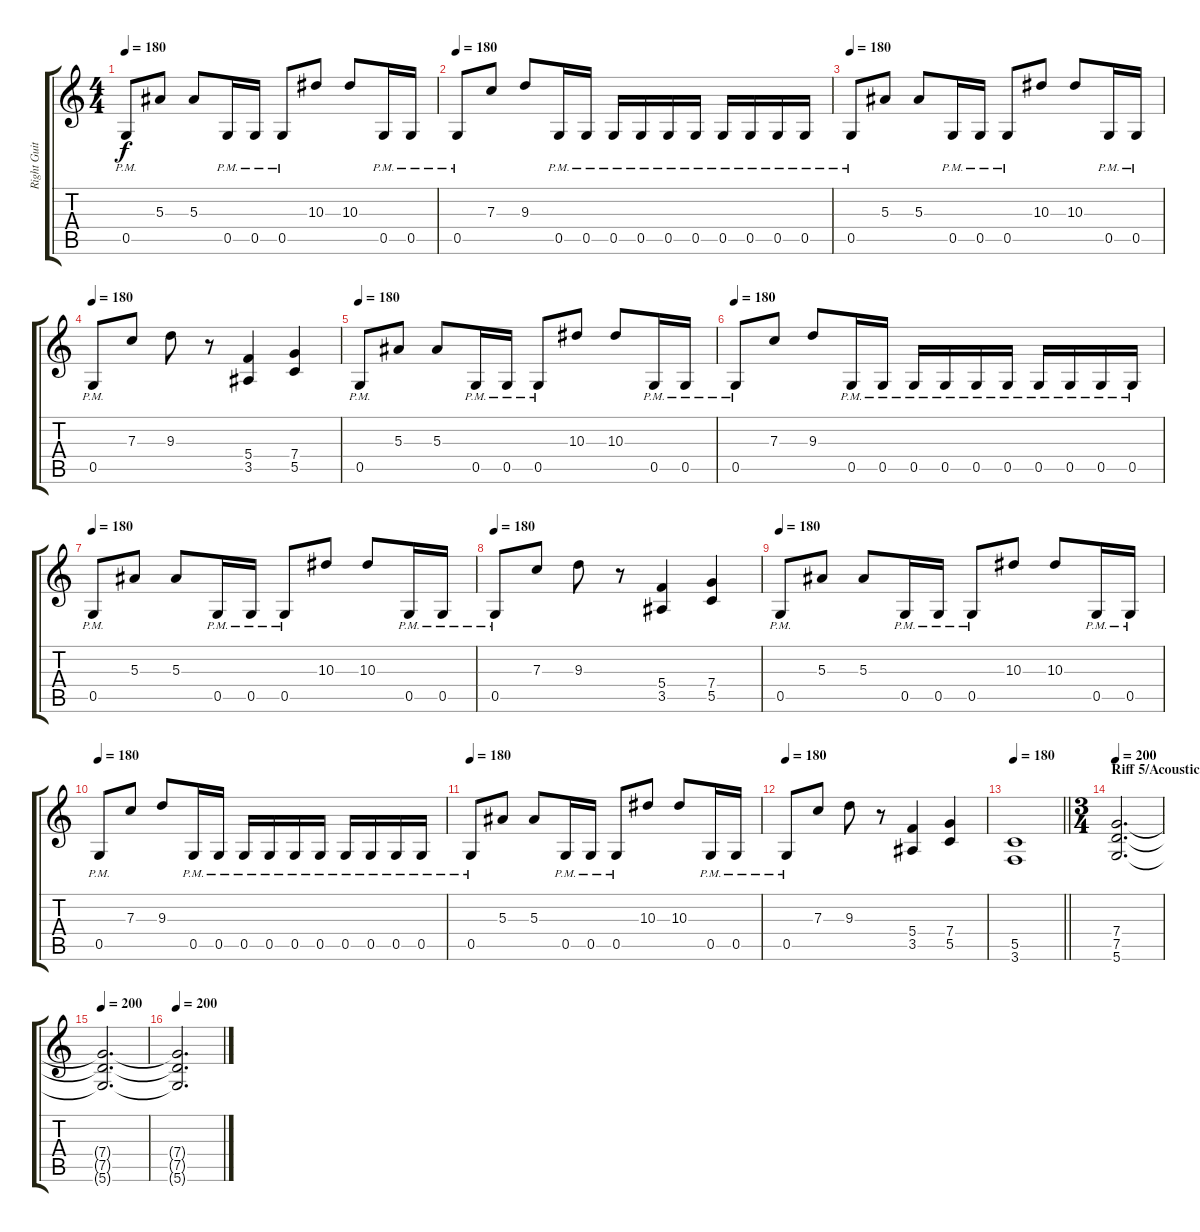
\track ("Right Guitar" "Right Guit") {instrument distortionguitar}
\staff {score tabs}
\tuning (D4 A3 F3 C3 G2 D2) {hide}
\ts (4 4)
\tempo 180
\clef g2
\ks c
0.5{pm}.8{dy f} 5.3.8 5.3.8 0.5{pm}.16 0.5{pm}.16 0.5{pm}.8 10.3.8 10.3.8 0.5{pm}.16 0.5{pm}.16 |
\tempo 180
0.5{pm}.8 7.3.8 9.3.8 0.5{pm}.16 0.5{pm}.16 0.5{pm}.16 0.5{pm}.16 0.5{pm}.16 0.5{pm}.16 0.5{pm}.16 0.5{pm}.16 0.5{pm}.16 0.5{pm}.16 |
\tempo 180
0.5{pm}.8 5.3.8 5.3.8 0.5{pm}.16 0.5{pm}.16 0.5{pm}.8 10.3.8 10.3.8 0.5{pm}.16 0.5{pm}.16 |
\tempo 180
0.5{pm}.8 7.3.8 9.3.8 r.8 (5.4 3.5).4 (7.4 5.5).4 |
\tempo 180
0.5{pm}.8 5.3.8 5.3.8 0.5{pm}.16 0.5{pm}.16 0.5{pm}.8 10.3.8 10.3.8 0.5{pm}.16 0.5{pm}.16 |
\tempo 180
0.5{pm}.8 7.3.8 9.3.8 0.5{pm}.16 0.5{pm}.16 0.5{pm}.16 0.5{pm}.16 0.5{pm}.16 0.5{pm}.16 0.5{pm}.16 0.5{pm}.16 0.5{pm}.16 0.5{pm}.16 |
\tempo 180
0.5{pm}.8 5.3.8 5.3.8 0.5{pm}.16 0.5{pm}.16 0.5{pm}.8 10.3.8 10.3.8 0.5{pm}.16 0.5{pm}.16 |
\tempo 180
0.5{pm}.8 7.3.8 9.3.8 r.8 (5.4 3.5).4 (7.4 5.5).4 |
\tempo 180
0.5{pm}.8 5.3.8 5.3.8 0.5{pm}.16 0.5{pm}.16 0.5{pm}.8 10.3.8 10.3.8 0.5{pm}.16 0.5{pm}.16 |
\tempo 180
0.5{pm}.8 7.3.8 9.3.8 0.5{pm}.16 0.5{pm}.16 0.5{pm}.16 0.5{pm}.16 0.5{pm}.16 0.5{pm}.16 0.5{pm}.16 0.5{pm}.16 0.5{pm}.16 0.5{pm}.16 |
\tempo 180
0.5{pm}.8 5.3.8 5.3.8 0.5{pm}.16 0.5{pm}.16 0.5{pm}.8 10.3.8 10.3.8 0.5{pm}.16 0.5{pm}.16 |
\tempo 180
0.5{pm}.8 7.3.8 9.3.8 r.8 (5.4 3.5).4 (7.4 5.5).4 |
\tempo 180
\barLineRight lightlight
(5.5 3.6).1 |
\ts (3 4)
\section ("" "Riff 5/Acoustic Middle")
\tempo 200
(7.4 7.5 5.6).2{d volume 0} |
\tempo 200
(7.4{t} 7.5{t} 5.6{t}).2{d} |
\tempo 200
(7.4{t} 7.5{t} 5.6{t}).2{d}
